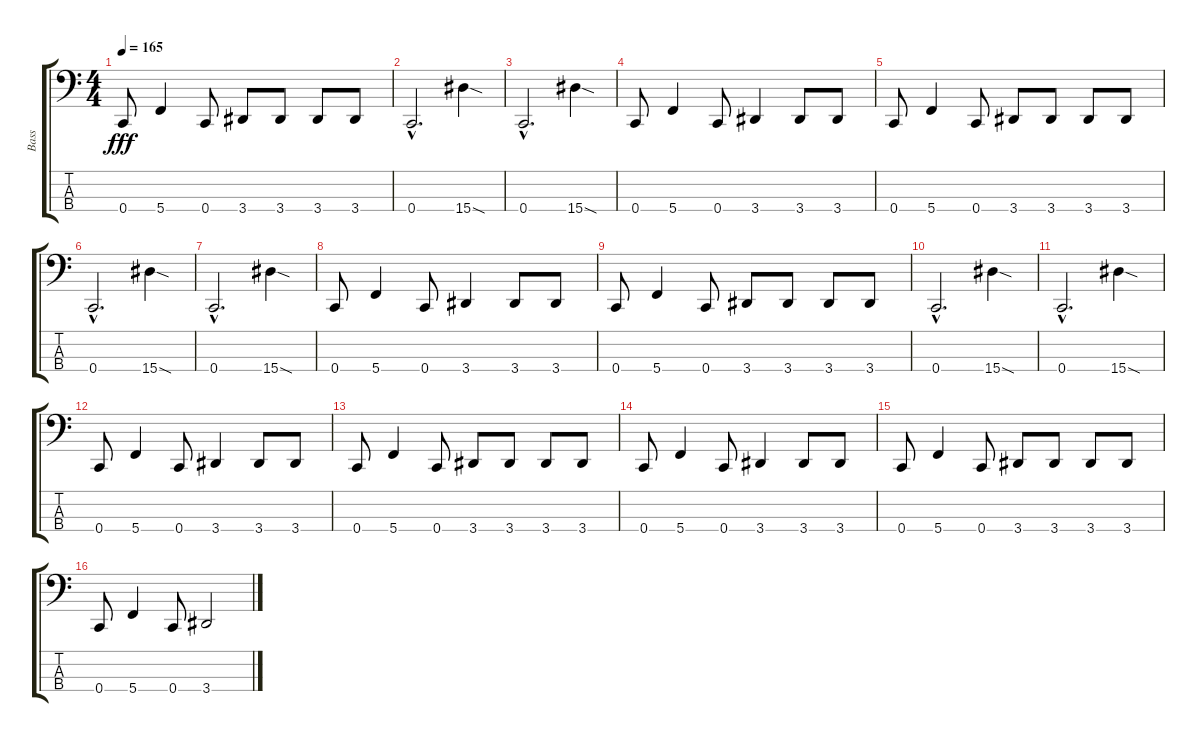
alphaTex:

\track ("Bass" "Bass") {instrument electricbassfinger}
\staff {score tabs}
\tuning (F2 C2 G1 C1) {hide}
\ts (4 4)
\tempo 165
\clef f4
\ks c
0.4.8{dy fff} 5.4.4 0.4.8 3.4.8 3.4.8 3.4.8 3.4.8 |
0.4{hac}.2{d} 15.4{sod}.4 |
0.4{hac}.2{d} 15.4{sod}.4 |
0.4.8 5.4.4 0.4.8 3.4.4 3.4.8 3.4.8 |
0.4.8 5.4.4 0.4.8 3.4.8 3.4.8 3.4.8 3.4.8 |
0.4{hac}.2{d} 15.4{sod}.4 |
0.4{hac}.2{d} 15.4{sod}.4 |
0.4.8 5.4.4 0.4.8 3.4.4 3.4.8 3.4.8 |
0.4.8 5.4.4 0.4.8 3.4.8 3.4.8 3.4.8 3.4.8 |
0.4{hac}.2{d} 15.4{sod}.4 |
0.4{hac}.2{d} 15.4{sod}.4 |
0.4.8 5.4.4 0.4.8 3.4.4 3.4.8 3.4.8 |
0.4.8 5.4.4 0.4.8 3.4.8 3.4.8 3.4.8 3.4.8 |
0.4.8 5.4.4 0.4.8 3.4.4 3.4.8 3.4.8 |
0.4.8 5.4.4 0.4.8 3.4.8 3.4.8 3.4.8 3.4.8 |
0.4.8 5.4.4 0.4.8 3.4.2
